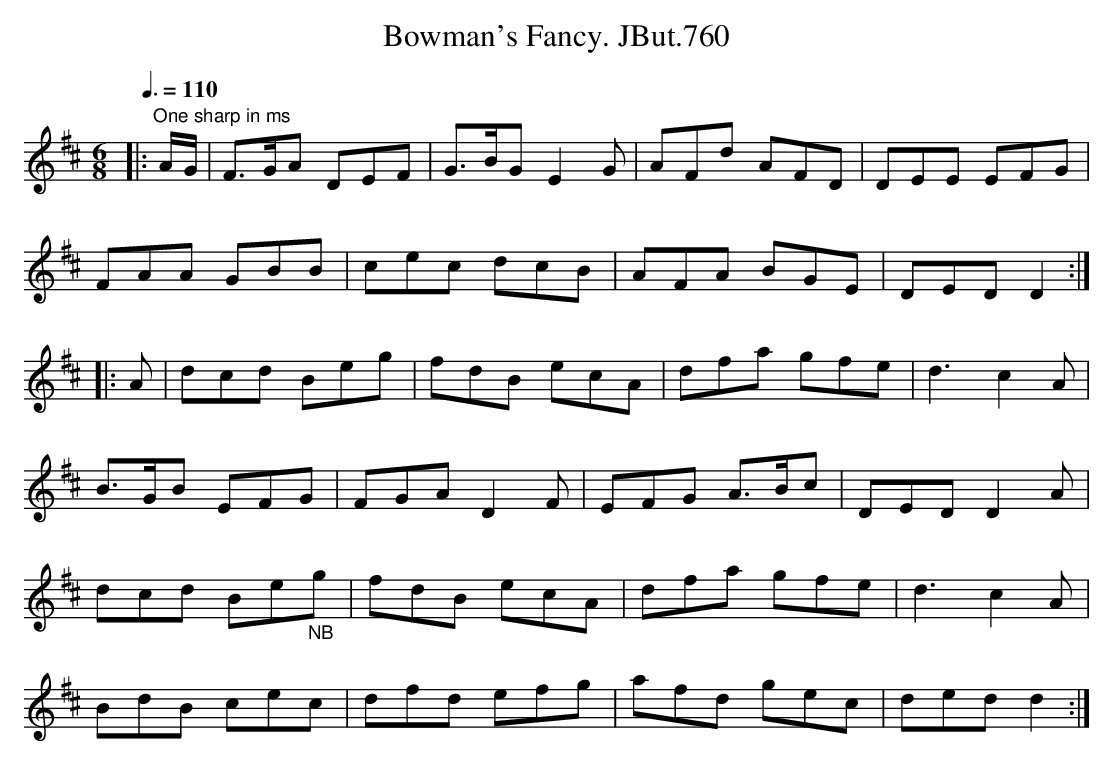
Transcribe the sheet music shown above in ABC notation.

X:1
T:Bowman's Fancy. JBut.760
M:6/8
L:1/8
Q:3/8=110
K:D
|:"One sharp in ms"A/G/|F>GA DEF|G>BG E2G|AFd AFD|DEE EFG|
FAA  GBB|cec dcB|AFA BGE |DED D2:|
|:A|dcd  Beg|fdB  ecA|dfa gfe|d3  c2A|
B>GB EFG|FGA D2F|EFG A>Bc|DED D2 A|
dcd  Be"_NB"g|fdB  ecA|dfa gfe|d3  c2A|
BdB  cec|dfd efg|afd gec |ded d2:|
